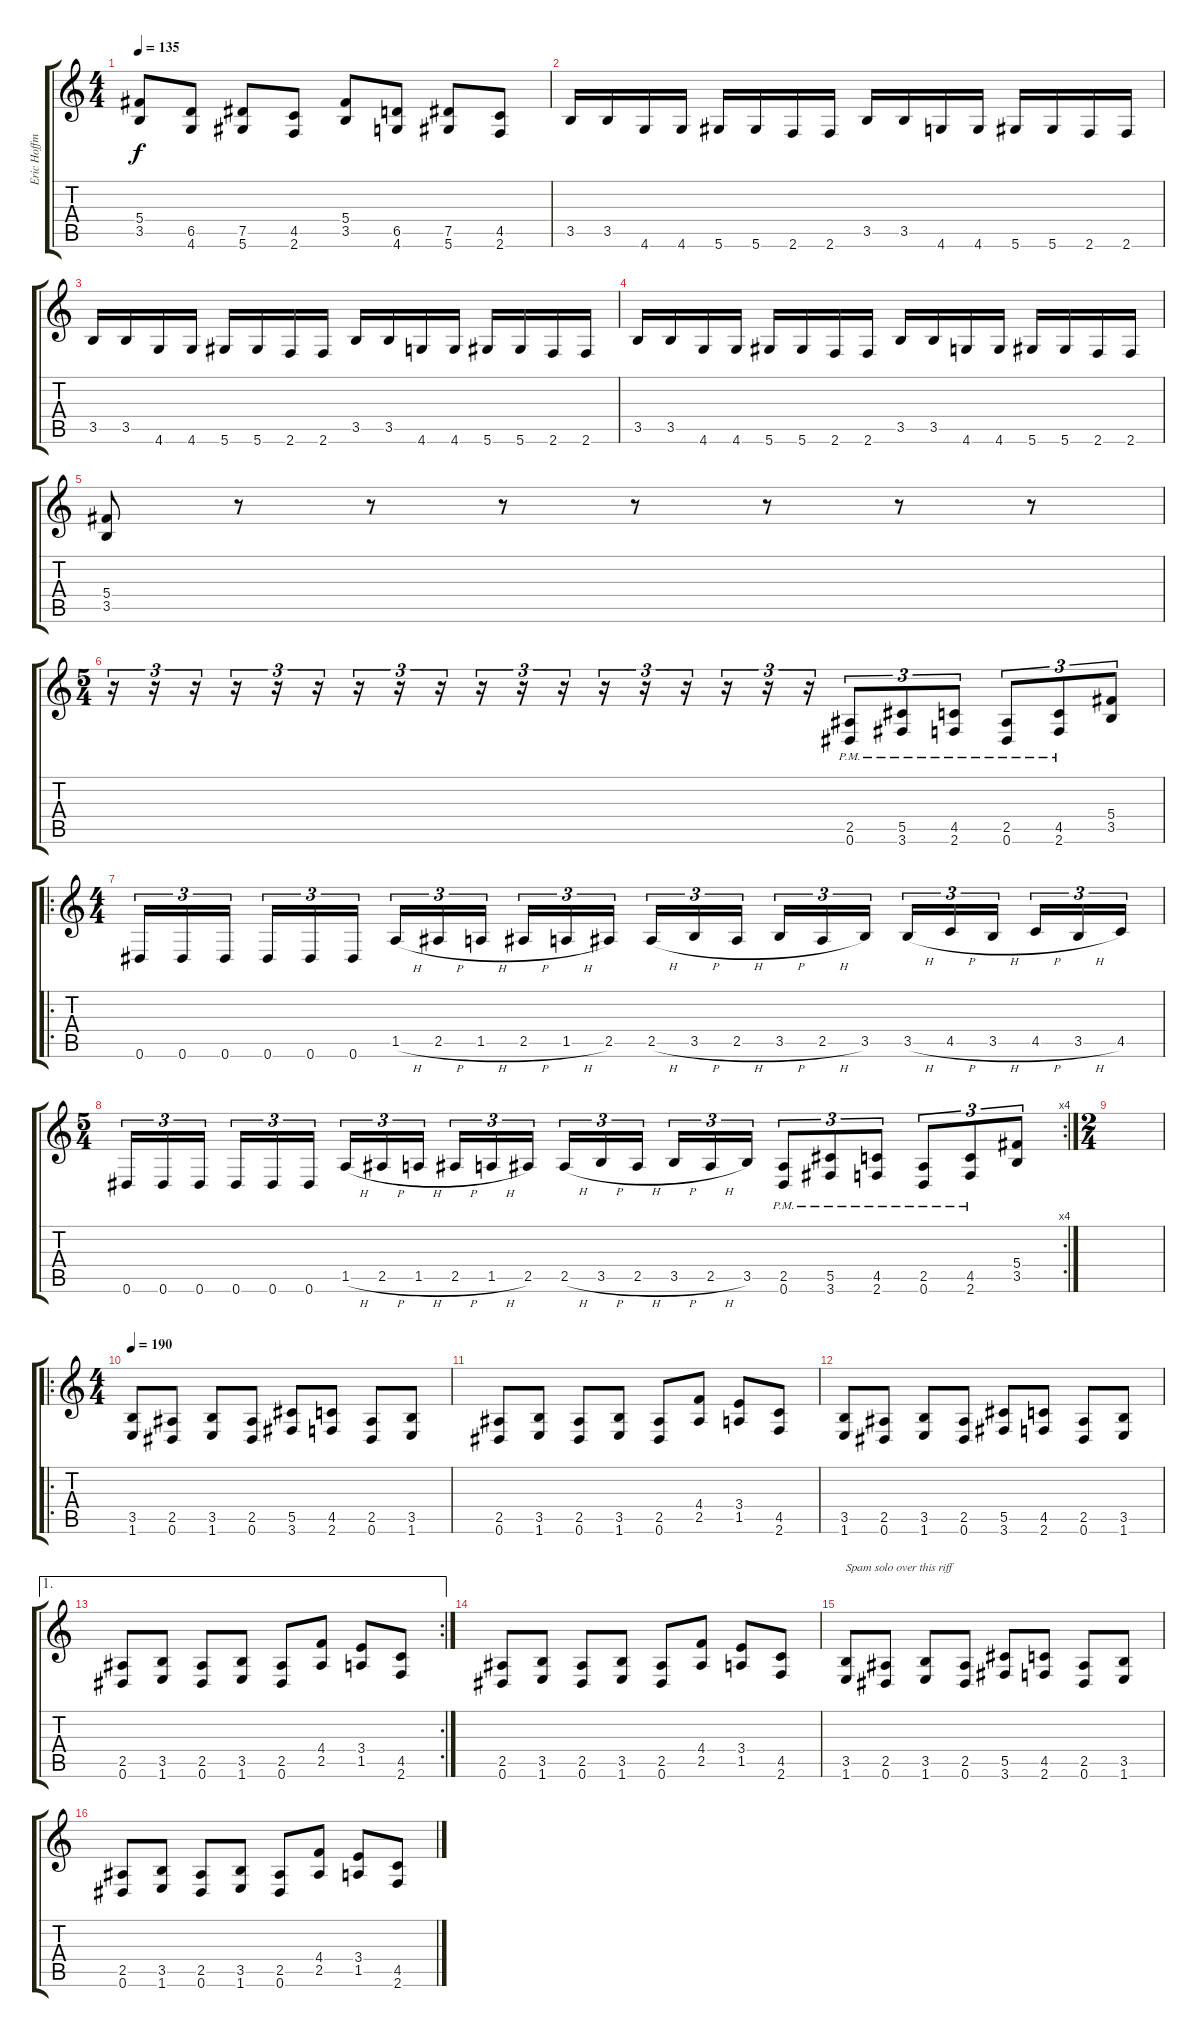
\track ("Eric Hoffman" "Eric Hoffm") {instrument distortionguitar}
\staff {score tabs}
\tuning (Eb4 Bb3 Gb3 Db3 Ab2 Eb2) {hide}
\ts (4 4)
\tempo 135
\clef g2
\ks c
(5.4 3.5).8{dy f instrument distortionguitar} (6.5 4.6).8 (7.5 5.6).8 (4.5 2.6).8 (5.4 3.5).8 (6.5 4.6).8 (7.5 5.6).8 (4.5 2.6).8 |
3.5.16 3.5.16 4.6.16 4.6.16 5.6.16 5.6.16 2.6.16 2.6.16 3.5.16 3.5.16 4.6.16 4.6.16 5.6.16 5.6.16 2.6.16 2.6.16 |
3.5.16 3.5.16 4.6.16 4.6.16 5.6.16 5.6.16 2.6.16 2.6.16 3.5.16 3.5.16 4.6.16 4.6.16 5.6.16 5.6.16 2.6.16 2.6.16 |
3.5.16 3.5.16 4.6.16 4.6.16 5.6.16 5.6.16 2.6.16 2.6.16 3.5.16 3.5.16 4.6.16 4.6.16 5.6.16 5.6.16 2.6.16 2.6.16 |
(5.4 3.5).8 r.8 r.8 r.8 r.8 r.8 r.8 r.8 |
\ts (5 4)
r.16{tu (3 2)} r.16{tu (3 2)} r.16{tu (3 2)} r.16{tu (3 2)} r.16{tu (3 2)} r.16{tu (3 2)} r.16{tu (3 2)} r.16{tu (3 2)} r.16{tu (3 2)} r.16{tu (3 2)} r.16{tu (3 2)} r.16{tu (3 2)} r.16{tu (3 2)} r.16{tu (3 2)} r.16{tu (3 2)} r.16{tu (3 2)} r.16{tu (3 2)} r.16{tu (3 2)} (2.5{pm} 0.6{pm}).8{tu (3 2)} (5.5{pm} 3.6{pm}).8{tu (3 2)} (4.5{pm} 2.6{pm}).8{tu (3 2)} (2.5{pm} 0.6{pm}).8{tu (3 2)} (4.5{pm} 2.6{pm}).8{tu (3 2)} (5.4 3.5).8{tu (3 2)} |
\ro
\ts (4 4)
0.6.16{tu (3 2)} 0.6.16{tu (3 2)} 0.6.16{tu (3 2) beam splitsecondary} 0.6.16{tu (3 2)} 0.6.16{tu (3 2)} 0.6.16{tu (3 2)} 1.5{h}.16{tu (3 2)} 2.5{h}.16{tu (3 2)} 1.5{h}.16{tu (3 2) beam splitsecondary} 2.5{h}.16{tu (3 2)} 1.5{h}.16{tu (3 2)} 2.5.16{tu (3 2)} 2.5{h}.16{tu (3 2)} 3.5{h}.16{tu (3 2)} 2.5{h}.16{tu (3 2) beam splitsecondary} 3.5{h}.16{tu (3 2)} 2.5{h}.16{tu (3 2)} 3.5.16{tu (3 2)} 3.5{h}.16{tu (3 2)} 4.5{h}.16{tu (3 2)} 3.5{h}.16{tu (3 2) beam splitsecondary} 4.5{h}.16{tu (3 2)} 3.5{h}.16{tu (3 2)} 4.5.16{tu (3 2)} |
\rc 4
\ts (5 4)
0.6.16{tu (3 2)} 0.6.16{tu (3 2)} 0.6.16{tu (3 2) beam splitsecondary} 0.6.16{tu (3 2)} 0.6.16{tu (3 2)} 0.6.16{tu (3 2)} 1.5{h}.16{tu (3 2)} 2.5{h}.16{tu (3 2)} 1.5{h}.16{tu (3 2) beam splitsecondary} 2.5{h}.16{tu (3 2)} 1.5{h}.16{tu (3 2)} 2.5.16{tu (3 2)} 2.5{h}.16{tu (3 2)} 3.5{h}.16{tu (3 2)} 2.5{h}.16{tu (3 2) beam splitsecondary} 3.5{h}.16{tu (3 2)} 2.5{h}.16{tu (3 2)} 3.5.16{tu (3 2)} (2.5{pm} 0.6{pm}).8{tu (3 2)} (5.5{pm} 3.6{pm}).8{tu (3 2)} (4.5{pm} 2.6{pm}).8{tu (3 2)} (2.5{pm} 0.6{pm}).8{tu (3 2)} (4.5{pm} 2.6{pm}).8{tu (3 2)} (5.4 3.5).8{tu (3 2)} |
\ts (2 4)
|
\ro
\ts (4 4)
\tempo 190
(3.5 1.6).8 (2.5 0.6).8 (3.5 1.6).8 (2.5 0.6).8 (5.5 3.6).8 (4.5 2.6).8 (2.5 0.6).8 (3.5 1.6).8 |
(2.5 0.6).8 (3.5 1.6).8 (2.5 0.6).8 (3.5 1.6).8 (2.5 0.6).8 (4.4 2.5).8 (3.4 1.5).8 (4.5 2.6).8 |
(3.5 1.6).8 (2.5 0.6).8 (3.5 1.6).8 (2.5 0.6).8 (5.5 3.6).8 (4.5 2.6).8 (2.5 0.6).8 (3.5 1.6).8 |
\ae 1
\rc 2
(2.5 0.6).8 (3.5 1.6).8 (2.5 0.6).8 (3.5 1.6).8 (2.5 0.6).8 (4.4 2.5).8 (3.4 1.5).8 (4.5 2.6).8 |
(2.5 0.6).8 (3.5 1.6).8 (2.5 0.6).8 (3.5 1.6).8 (2.5 0.6).8 (4.4 2.5).8 (3.4 1.5).8 (4.5 2.6).8 |
(3.5 1.6).8{txt "Spam solo over this riff"} (2.5 0.6).8 (3.5 1.6).8 (2.5 0.6).8 (5.5 3.6).8 (4.5 2.6).8 (2.5 0.6).8 (3.5 1.6).8 |
(2.5 0.6).8 (3.5 1.6).8 (2.5 0.6).8 (3.5 1.6).8 (2.5 0.6).8 (4.4 2.5).8 (3.4 1.5).8 (4.5 2.6).8
